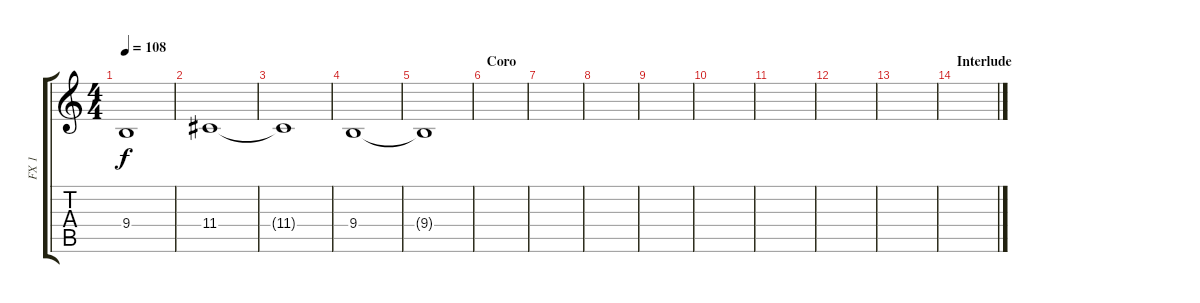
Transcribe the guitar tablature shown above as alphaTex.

\track ("FX 1" "FX 1") {instrument choiraahs}
\staff {score tabs}
\tuning (E4 B3 G3 D3 A2 E2) {hide}
\ts (4 4)
\tempo 108
\clef g2
\ks c
9.4{t}.1{dy f} |
11.4.1 |
11.4{t}.1 |
9.4.1 |
9.4{t}.1 |
\section ("" "Coro")
|
|
|
|
|
|
|
|
\section ("" "Interlude")
